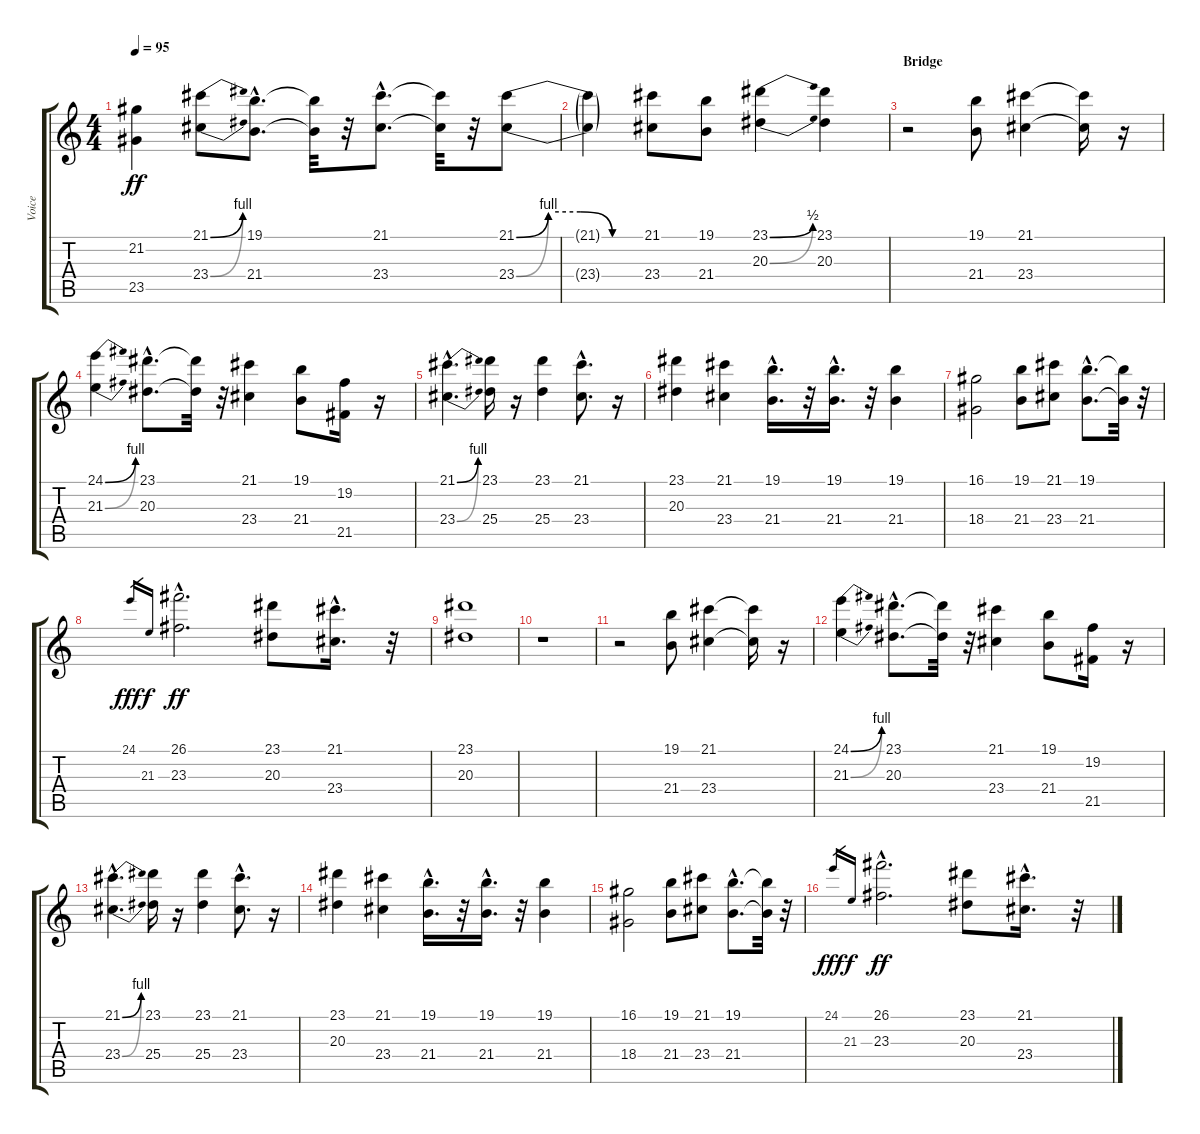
\track ("Voice" "Voice") {instrument lead1square}
\staff {score tabs}
\tuning (E4 B3 G3 D3 A2 E2) {hide}
\ts (4 4)
\tempo 95
\clef g2
\ks c
(21.2{t} 23.5{t}).4{dy ff} (21.1{be (bend 0 0 60 4)} 23.4{be (bend 0 0 60 4)}).8 (19.1{hac} 21.4{hac}).8{d} (19.1{t} 21.4{t}).32 r.32 (21.1{hac} 23.4{hac}).8{d} (21.1{t} 23.4{t}).32 r.32 (21.1{be (custom 0 0 15 4 30 4 45 0 60 0)} 23.4{be (custom 0 0 15 4 30 4 45 0 60 0)}).8 |
(21.1{t} 23.4{t}).4 (21.1 23.4).8 (19.1 21.4).8 (23.1{be (bend 0 0 60 2)} 20.3{be (bend 0 0 60 2)}).4 (23.1 20.3).4 |
\section ("" "Bridge")
r.2 (19.1 21.4).8 (21.1 23.4).4 (21.1{t} 23.4{t}).16 r.16 |
(24.1{be (bend 0 0 60 4)} 21.3{be (bend 0 0 60 4)}).4 (23.1{hac} 20.3{hac}).8{d} (23.1{t} 20.3{t}).32 r.32 (21.1 23.4).4 (19.1 21.4).8 (19.2 21.5).16 r.16 |
(21.1{be (bend 0 0 60 4) hac} 23.4{be (bend 0 0 60 4) hac}).4{d} (23.1 25.4).16 r.16 (23.1 25.4).4 (21.1{hac} 23.4{hac}).8{d} r.16 |
(23.1 20.3).4 (21.1 23.4).4 (19.1{hac} 21.4{hac}).16{d} r.32 (19.1{hac} 21.4{hac}).16{d} r.32 (19.1 21.4).4 |
(16.1 18.4).2 (19.1 21.4).8 (21.1 23.4).8 (19.1{hac} 21.4{hac}).8{d} (19.1{t} 21.4{t}).32 r.32 |
24.1.16{gr dy fff} 21.3.16{gr dy f} (26.1{hac} 23.3{hac}).2{d dy ff} (23.1 20.3).8 (21.1{hac} 23.4{hac}).16{d} r.32 |
(23.1 20.3).1 |
r.1 |
r.2 (19.1 21.4).8 (21.1 23.4).4 (21.1{t} 23.4{t}).16 r.16 |
(24.1{be (bend 0 0 60 4)} 21.3{be (bend 0 0 60 4)}).4 (23.1{hac} 20.3{hac}).8{d} (23.1{t} 20.3{t}).32 r.32 (21.1 23.4).4 (19.1 21.4).8 (19.2 21.5).16 r.16 |
(21.1{be (bend 0 0 60 4) hac} 23.4{be (bend 0 0 60 4) hac}).4{d} (23.1 25.4).16 r.16 (23.1 25.4).4 (21.1{hac} 23.4{hac}).8{d} r.16 |
(23.1 20.3).4 (21.1 23.4).4 (19.1{hac} 21.4{hac}).16{d} r.32 (19.1{hac} 21.4{hac}).16{d} r.32 (19.1 21.4).4 |
(16.1 18.4).2 (19.1 21.4).8 (21.1 23.4).8 (19.1{hac} 21.4{hac}).8{d} (19.1{t} 21.4{t}).32 r.32 |
24.1.16{gr dy fff} 21.3.16{gr dy f} (26.1{hac} 23.3{hac}).2{d dy ff} (23.1 20.3).8 (21.1{hac} 23.4{hac}).16{d} r.32
